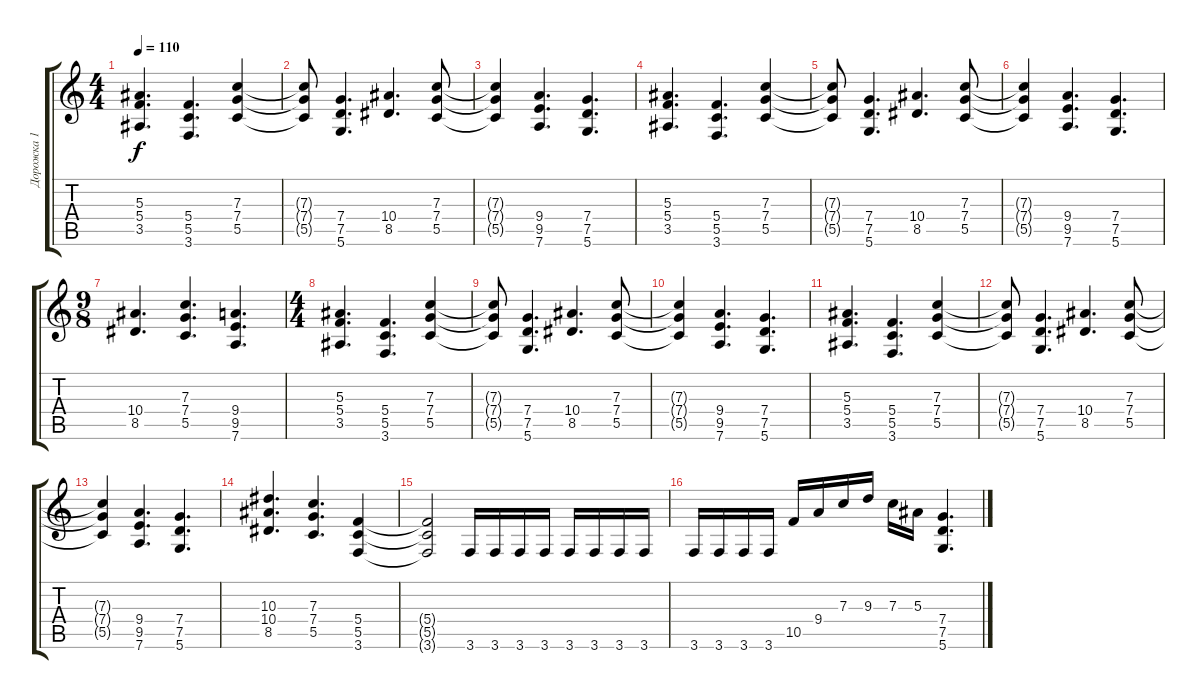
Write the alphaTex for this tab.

\track ("Дорожка 1" "Дорожка 1") {instrument distortionguitar}
\staff {score tabs}
\tuning (D4 A3 F3 C3 G2 D2) {hide}
\ts (4 4)
\tempo 110
\clef g2
\ks c
(5.3 5.4 3.5).4{d dy f} (5.4 5.5 3.6).4{d} (7.3 7.4 5.5).4 |
(7.3{t} 7.4{t} 5.5{t}).8 (7.4 7.5 5.6).4{d} (10.4 8.5).4{d} (7.3 7.4 5.5).8 |
(7.3{t} 7.4{t} 5.5{t}).4 (9.4 9.5 7.6).4{d} (7.4 7.5 5.6).4{d} |
(5.3 5.4 3.5).4{d} (5.4 5.5 3.6).4{d} (7.3 7.4 5.5).4 |
(7.3{t} 7.4{t} 5.5{t}).8 (7.4 7.5 5.6).4{d} (10.4 8.5).4{d} (7.3 7.4 5.5).8 |
(7.3{t} 7.4{t} 5.5{t}).4 (9.4 9.5 7.6).4{d} (7.4 7.5 5.6).4{d} |
\ts (9 8)
(10.4 8.5).4{d} (7.3 7.4 5.5).4{d} (9.4 9.5 7.6).4{d} |
\ts (4 4)
(5.3 5.4 3.5).4{d} (5.4 5.5 3.6).4{d} (7.3 7.4 5.5).4 |
(7.3{t} 7.4{t} 5.5{t}).8 (7.4 7.5 5.6).4{d} (10.4 8.5).4{d} (7.3 7.4 5.5).8 |
(7.3{t} 7.4{t} 5.5{t}).4 (9.4 9.5 7.6).4{d} (7.4 7.5 5.6).4{d} |
(5.3 5.4 3.5).4{d} (5.4 5.5 3.6).4{d} (7.3 7.4 5.5).4 |
(7.3{t} 7.4{t} 5.5{t}).8 (7.4 7.5 5.6).4{d} (10.4 8.5).4{d} (7.3 7.4 5.5).8 |
(7.3{t} 7.4{t} 5.5{t}).4 (9.4 9.5 7.6).4{d} (7.4 7.5 5.6).4{d} |
(10.3 10.4 8.5).4{d} (7.3 7.4 5.5).4{d} (5.4 5.5 3.6).4 |
(5.4{t} 5.5{t} 3.6{t}).2 3.6.16 3.6.16 3.6.16 3.6.16 3.6.16 3.6.16 3.6.16 3.6.16 |
3.6.16 3.6.16 3.6.16 3.6.16 10.5.16 9.4.16 7.3.16 9.3.16 7.3.16 5.3.16 (7.4 7.5 5.6).4{d}
